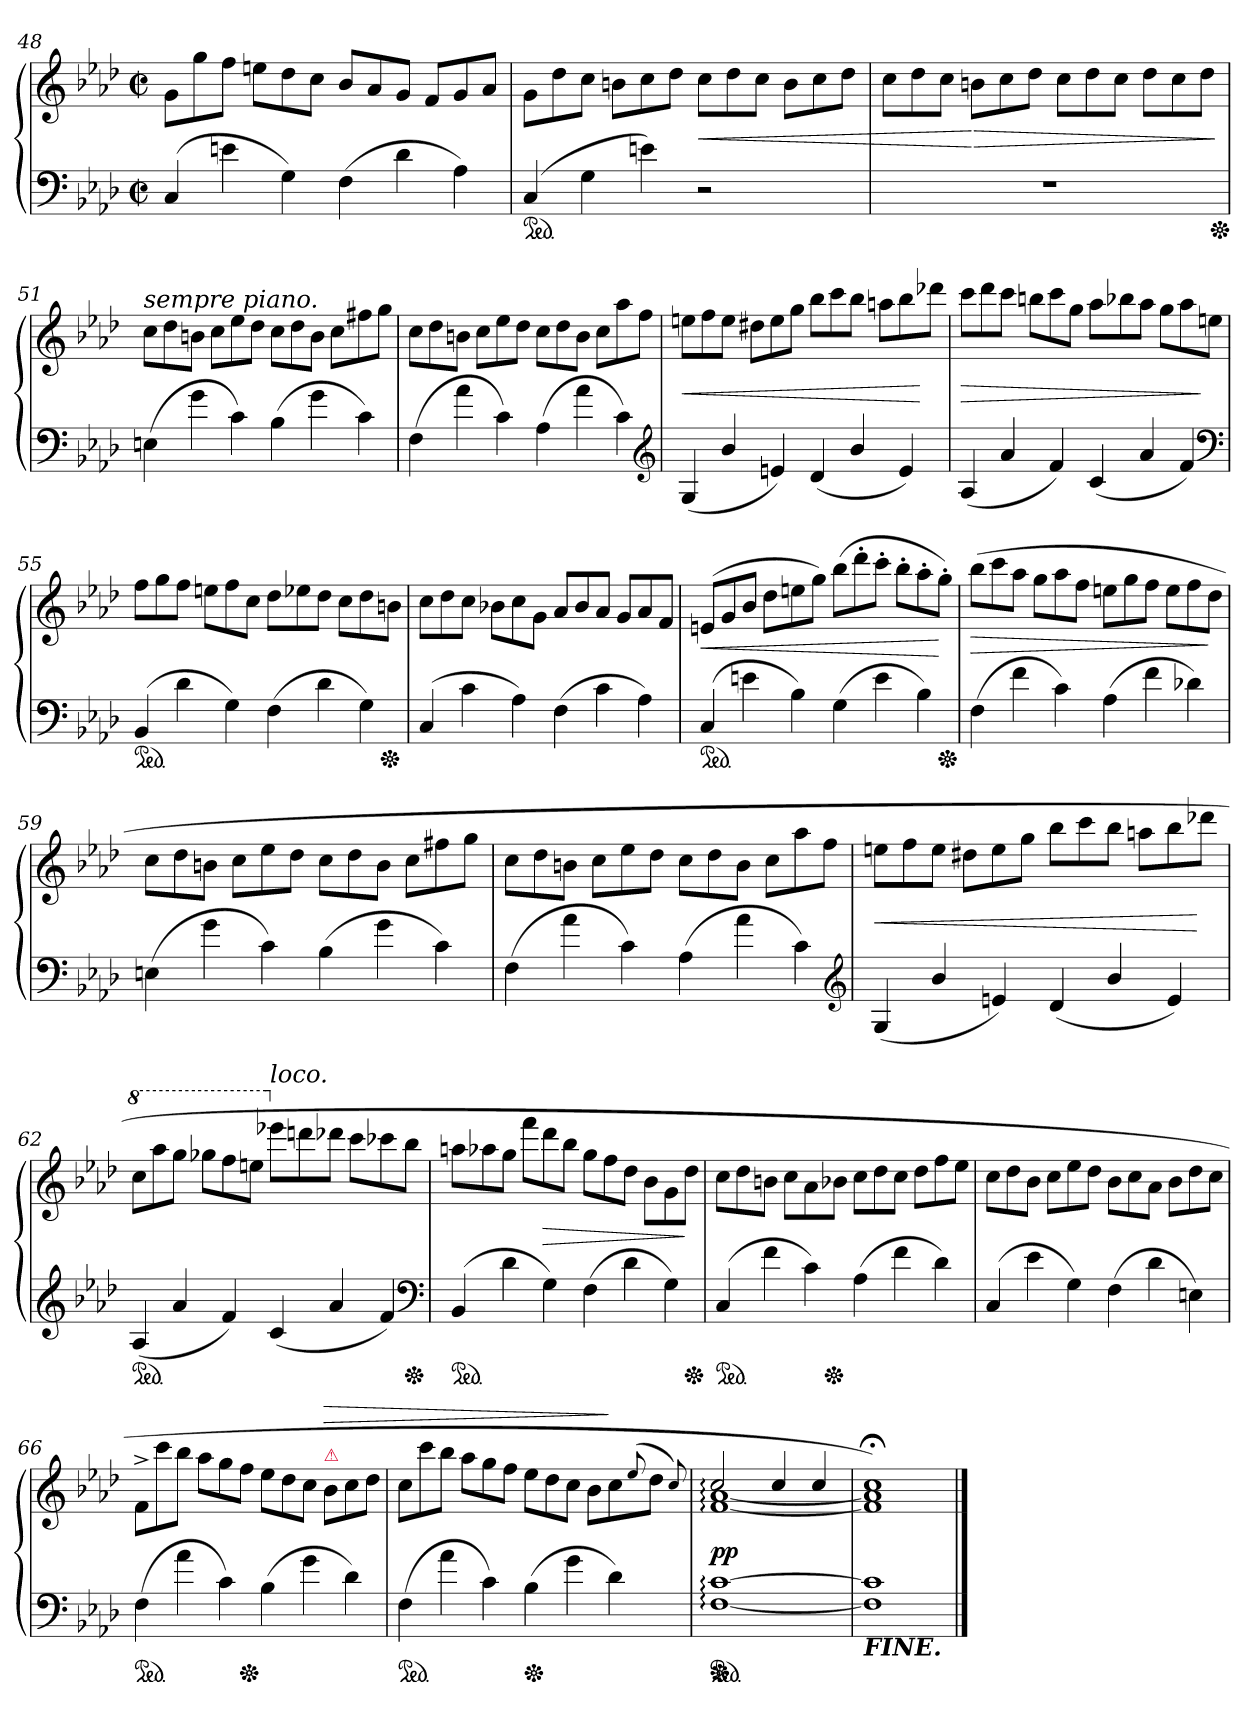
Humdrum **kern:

**kern	**kern	**dynam
*part1	*part1	*part1
*staff2	*staff1	*staff1/2
*clefF4	*clefG2	*
*k[b-e-a-d-]	*k[b-e-a-d-]	*
*f:	*f:	*
*M2/2	*M2/2	*
*met(c|)	*met(c|)	*
*Xtuplet	*Xtuplet	*
=48	=48	=48
(6C	12gL	.
.	12gg	.
6en	12ffJ	.
.	12eenL	.
6G)	12dd-	.
.	12ccJ	.
(6F	12b-L	.
.	12a-	.
6d-	12gJ	.
.	12fL	.
6A-)	12g	.
.	12a-J	.
=49	=49	=49
*ped	*	*
(6C	12gL	.
.	12dd-	.
6G	12ccJ	.
.	12bnL	.
6en)	12cc	.
.	12dd-J	.
2r	12ccL	<
.	12dd-	.
.	12ccJ	.
.	12bL	.
.	12cc	.
.	12dd-J	.
=50	=50	=50
1rF	12ccL	.
.	12dd-	.
.	12ccJ	.
.	12bnL	[ >
.	12cc	.
.	12dd-J	.
.	12ccL	.
.	12dd-	.
.	12ccJ	.
.	12dd-L	.
.	12cc	.
.	12dd-J	.
.	.	]
*Xped	*	*
=51	=51	=51
!	!LO:TX:a:i:t=sempre piano.	!
(6En	12ccL	.
.	12dd-	.
6g	12bnJ	.
.	12ccL	.
6c)	12ee-	.
.	12dd-J	.
(6B-	12ccL	.
.	12dd-	.
6g	12bJ	.
.	12ccL	.
6c)	12ff#X	.
.	12ggJ	.
=52	=52	=52
(6F	12ccL	.
.	12dd-	.
6a-	12bnJ	.
.	12ccL	.
6c)	12ee-	.
.	12dd-J	.
(6A-	12ccL	.
.	12dd-	.
6a-	12bJ	.
.	12ccL	.
6c)	12aa-	.
.	12ffJ	.
*clefG2	*	*
=53	=53	=53
(6G	12eenL	<
.	12ff	.
6b-/	12eeJ	.
.	12dd#XL	.
6en)	12ee	.
.	12ggJ	.
(6d-	12bb-L	.
.	12ccc	.
6b-/	12bb-J	.
.	12aanL	.
6e)	12bb-	.
.	12ddd-XJ	[
=54	=54	=54
(6A-	12cccL	>
.	12ddd-	.
6a-	12cccJ	.
.	12bbnL	.
6f)	12ccc	.
.	12ggJ	.
(6c	12aa-L	.
.	12bb-X	.
6a-	12aa-J	.
.	12ggL	.
6f)	12aa-	.
.	12eenJ	]
*clefF4	*	*
=55	=55	=55
*ped	*	*
(6BB-	12ffL	.
.	12gg	.
6d-	12ffJ	.
.	12eenL	.
6G)	12ff	.
.	12ccJ	.
(6F	12dd-L	.
.	12ee-X	.
6d-	12dd-J	.
.	12ccL	.
6G)	12dd-	.
*Xped	*	*
.	12bnJ	.
=56	=56	=56
(6C	12ccL	.
.	12dd-	.
6c	12ccJ	.
.	12b-X\L	.
6A-)	12cc\	.
.	12g\J	.
(6F	12a-L	.
.	12b-	.
6c	12a-J	.
.	12gL	.
6A-)	12a-	.
.	12fJ	.
=57	=57	=57
*ped	*	*
(6C	(>12enL	<
.	12g	.
6en	12b-J	.
.	12dd-L	.
6B-)	12een	.
.	12ggJ)	.
(6G	(12bb-L	.
.	12ddd-'>	.
6e	12ccc'>J	.
.	12bb-'>L	.
6B-)	12aa-'>	.
*Xped	*	*
.	12gg'>J)	[
=58	=58	=58
(6F	(>12bb-L	>
.	12ccc	.
6f	12aa-J	.
.	12ggL	.
6c)	12aa-	.
.	12ffJ	.
(6A-	12eenL	.
.	12gg	.
6f	12ffJ	.
.	12eeL	.
6d-X)	12ff	.
.	12dd-J	]
=59	=59	=59
(6En	12ccL	.
.	12dd-	.
6g	12bnJ	.
.	12ccL	.
6c)	12ee-	.
.	12dd-J	.
(6B-	12ccL	.
.	12dd-	.
6g	12bJ	.
.	12ccL	.
6c)	12ff#X	.
.	12ggJ	.
=60	=60	=60
(6F	12ccL	.
.	12dd-	.
6a-	12bnJ	.
.	12ccL	.
6c)	12ee-	.
.	12dd-J	.
(6A-	12ccL	.
.	12dd-	.
6a-	12bJ	.
.	12ccL	.
6c)	12aa-	.
.	12ffJ	.
*clefG2	*	*
=61	=61	=61
(6G	12eenL	<
.	12ff	.
6b-/	12eeJ	.
.	12dd#XL	.
6en)	12ee	.
.	12ggJ	.
(6d-	12bb-L	.
.	12ccc	.
6b-/	12bb-J	.
.	12aanL	.
6e)	12bb-	.
.	12ddd-XJ	[
=62	=62	=62
*	*8va	*
*ped	*	*
(6A-	12cccL	.
.	12aaa-	.
6a-	12gggJ	.
.	12ggg-XL	.
6f)	12fff	.
.	12eeenJ	.
*	*X8va	*
!	!LO:TX:a:i:t=loco.	!
(6c	12eee-XL	.
.	12dddn	.
6a-	12ddd-XJ	.
.	12cccL	.
6f)	12ccc-X	.
*Xped	*	*
.	12bb-J	.
*clefF4	*	*
=63	=63	=63
*ped	*	*
(6BB-	12aanL	.
.	12aa-X	.
6d-	12ggJ	.
.	12fffL	.
6G)	12ddd-	>
.	12bb-J	.
(6F	12ggL	.
.	12ff	.
6d-	12dd-J	.
.	12b-L	.
6G)	12g	.
*Xped	*	*
.	12dd-J	]
=64	=64	=64
*ped	*	*
(6C	12ccL	.
.	12dd-	.
6f	12bnJ	.
.	12ccL	.
6c)	12a-	.
*Xped	*	*
.	12b-XJ	.
(6A-	12ccL	.
.	12dd-	.
6f	12ccJ	.
.	12dd-L	.
6d-)	12ff	.
.	12ee-J	.
=65	=65	=65
(6C	12ccL	.
.	12dd-	.
6e-	12b-J	.
.	12ccL	.
6G)	12ee-	.
.	12dd-J	.
(6F	12b-L	.
.	12cc	.
6d-	12a-J	.
.	12b-L	.
6En)	12dd-	.
.	12ccJ	.
=66	=66	=66
*ped	*	*
(6F	12f^>L	.
.	12ccc	.
6a-	12bb-J	.
.	12aa-L	.
6c)	12gg	.
*Xped	*	*
.	12ffJ	.
(6B-	12ee-L	.
.	12dd-	.
6g	12ccJ	.
!	!LO:TX:a:color=crimson:t=⚠	!
!	!	!LO:HP:a
.	12b-L	>
6d-)	12cc	.
.	12dd-J	.
=67	=67	=67
*ped	*	*
(6F	12ccL	.
.	12ccc	.
6a-	12bb-J	.
.	12aa-L	.
6c)	12gg	.
.	12ffJ	.
*Xped	*	*
(6B-	12ee-L	.
.	12dd-	.
6g	12ccJ	.
.	12b-L	.
6d-)	12cc	]
.	(>8qqee-/	.
.	12dd-J	.
.	8qqcc)	.
=68	=68	=68
*	*^	*
*ped	*	*	*
*Xped	*	*	*
[1F: [1c:	2cc:	[1f: [1a-:	pp
.	4cc	.	.
.	4cc	.	.
*	*v	*v	*
=69	=69	=69
!LO:TX:b:Bi:t=FINE.	!	!
1F] 1c]	1f];< 1a-];< 1cc;<)	.
==	==	==
*-	*-	*-
